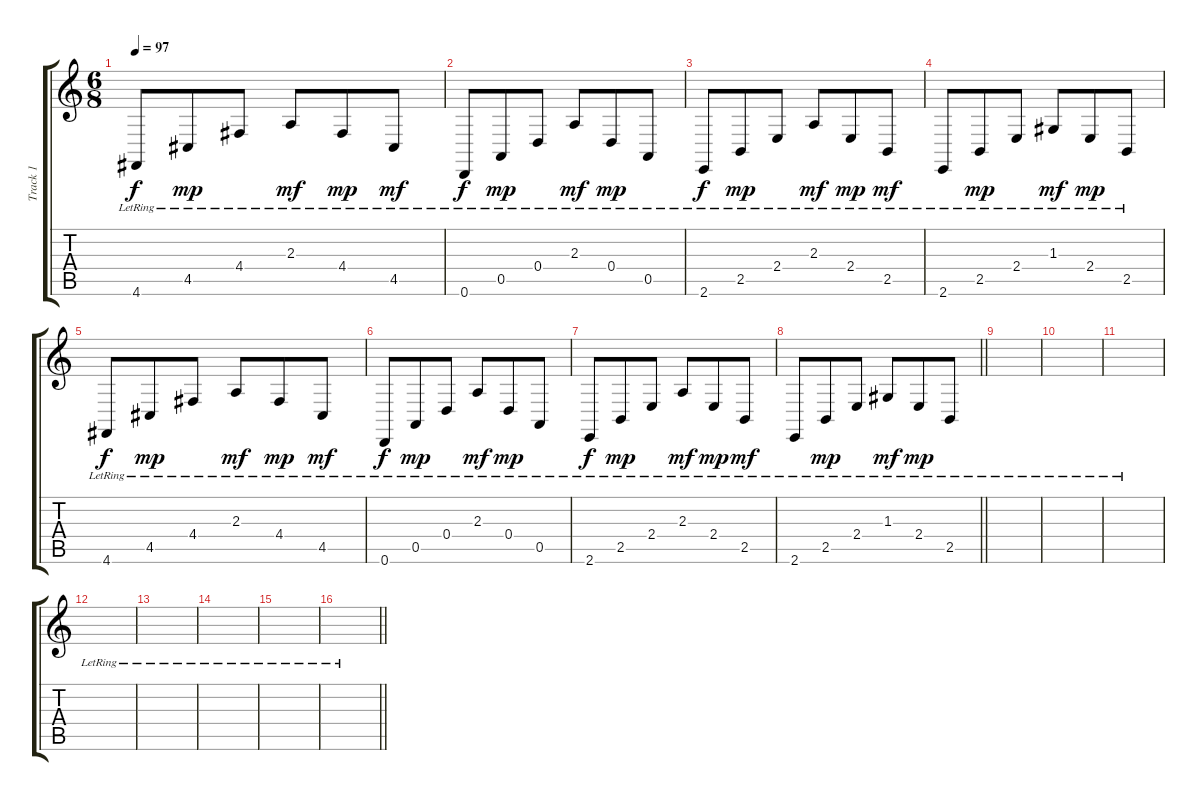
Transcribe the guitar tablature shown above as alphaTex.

\track ("Track 1" "Track 1") {instrument acousticgrandpiano}
\staff {score tabs}
\tuning (E4 B3 G3 D3 A2 D2) {hide}
\ts (6 8)
\tempo 97
\clef g2
\ks c
4.6{lr}.8{dy f} 4.5{lr}.8{dy mp} 4.4{lr}.8 2.3{lr}.8{dy mf} 4.4{lr}.8{dy mp} 4.5{lr}.8{dy mf} |
0.6{lr}.8{dy f} 0.5{lr}.8{dy mp} 0.4{lr}.8 2.3{lr}.8{dy mf} 0.4{lr}.8{dy mp} 0.5{lr}.8 |
2.6{lr}.8{dy f} 2.5{lr}.8{dy mp} 2.4{lr}.8 2.3{lr}.8{dy mf} 2.4{lr}.8{dy mp} 2.5{lr}.8{dy mf} |
2.6{lr}.8 2.5{lr}.8{dy mp} 2.4{lr}.8 1.3{lr}.8{dy mf} 2.4{lr}.8{dy mp} 2.5{lr}.8 |
4.6{lr}.8{dy f} 4.5{lr}.8{dy mp} 4.4{lr}.8 2.3{lr}.8{dy mf} 4.4{lr}.8{dy mp} 4.5{lr}.8{dy mf} |
0.6{lr}.8{dy f} 0.5{lr}.8{dy mp} 0.4{lr}.8 2.3{lr}.8{dy mf} 0.4{lr}.8{dy mp} 0.5{lr}.8 |
2.6{lr}.8{dy f} 2.5{lr}.8{dy mp} 2.4{lr}.8 2.3{lr}.8{dy mf} 2.4{lr}.8{dy mp} 2.5{lr}.8{dy mf} |
\barLineRight lightlight
2.6{lr}.8 2.5{lr}.8{dy mp} 2.4{lr}.8 1.3{lr}.8{dy mf} 2.4{lr}.8{dy mp} 2.5{lr}.8 |
|
|
|
|
|
|
|
\barLineRight lightlight
